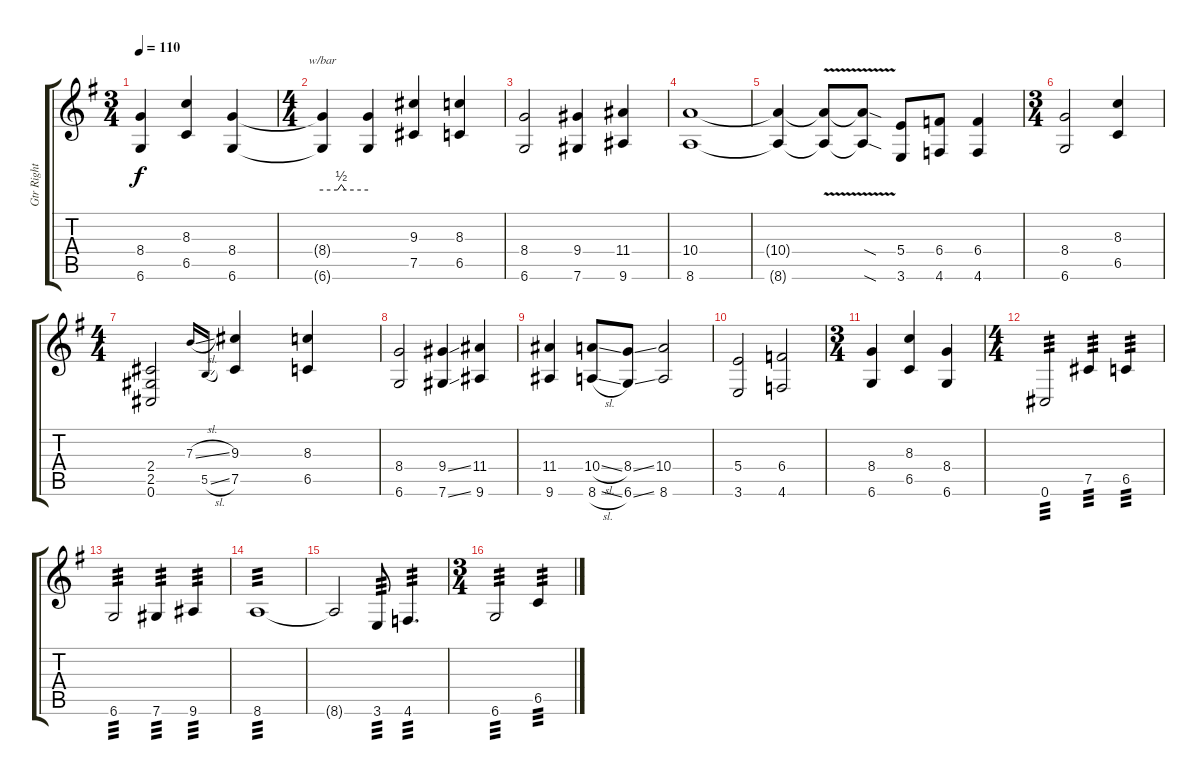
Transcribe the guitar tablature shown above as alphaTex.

\track ("Gtr Right" "Gtr Right") {instrument distortionguitar}
\staff {score tabs}
\tuning (Db4 Ab3 E3 B2 Gb2 Db2) {hide}
\ts (3 4)
\tempo 110
\clef g2
\ks eminor
(8.4 6.6).4{dy f} (8.3 6.5).4 (8.4 6.6).4 |
\ts (4 4)
(8.4{t} 6.6{t}).4{tbe (custom default 0 0 20 0 25 2 30 0 60 0)} (8.4{t} 6.6{t}).4 (9.3 7.5).4 (8.3 6.5).4 |
(8.4 6.6).2 (9.4 7.6).4 (11.4 9.6).4 |
(10.4 8.6).1 |
(10.4{t} 8.6{t}).4 (10.4{v t} 8.6{v t}).8 (10.4{sod t} 8.6{sod t}).8 (5.4 3.6).8 (6.4 4.6).8 (6.4 4.6).4 |
\ts (3 4)
(8.4 6.6).2 (8.3 6.5).4 |
\ts (4 4)
(2.4 2.5 0.6).2 7.3{sl}.16{gr onbeat} 5.5{sl}.16{gr onbeat} (9.3 7.5).4 (8.3 6.5).4 |
(8.4 6.6).2 (9.4{ss} 7.6{ss}).4 (11.4 9.6).4 |
(11.4 9.6).4 (10.4{sl} 8.6{sl}).8 (8.4{ss} 6.6{ss}).8 (10.4 8.6).2 |
(5.4 3.6).2 (6.4 4.6).2 |
\ts (3 4)
(8.4 6.6).4 (8.3 6.5).4 (8.4 6.6).4 |
\ts (4 4)
0.6.2{tp 3} 7.5.4{tp 3} 6.5.4{tp 3} |
6.6.2{tp 3} 7.6.4{tp 3} 9.6.4{tp 3} |
8.6.1{tp 3} |
8.6{t}.2 3.6.8{tp 3} 4.6.4{d tp 3} |
\ts (3 4)
6.6.2{tp 3} 6.5.4{tp 3}
